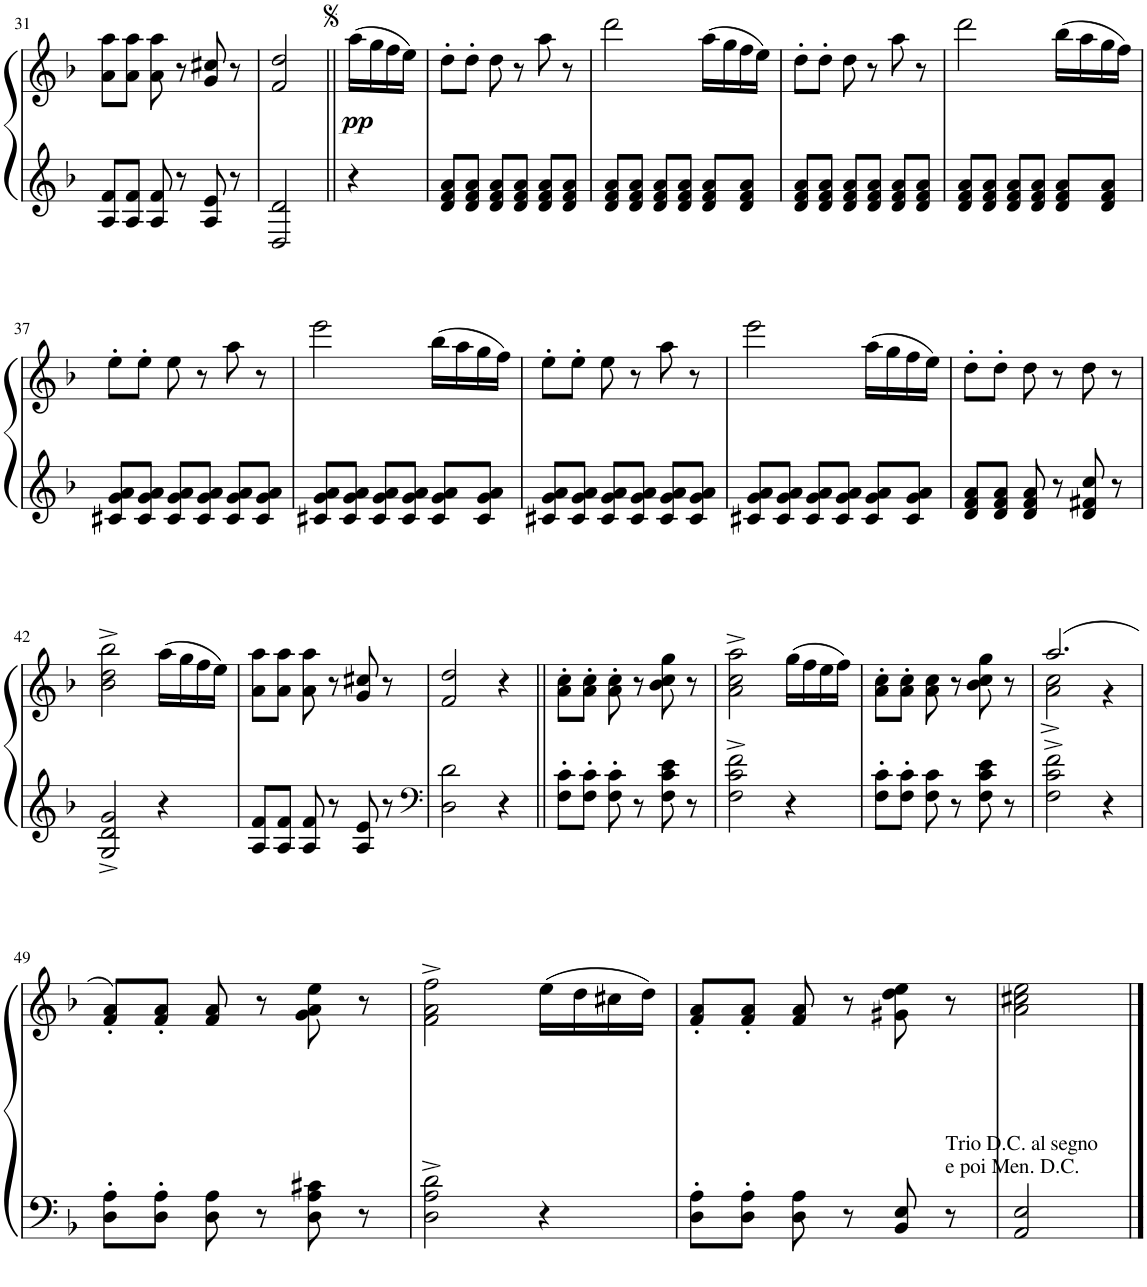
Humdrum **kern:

**kern	**kern	**dynam
*part1	*part1	*part1
*staff2	*staff1	*staff1/2
*I"Piano	*	*
*I'Pno.	*	*
!!LO:PB:g=z
*clefF4	*clefG2	*
*k[b-]	*k[b-]	*
*M3/4	*M3/4	*
=31	=31	=31
8A/ 8f/L	8a\ 8aa\L	.
8A/ 8f/J	8a\ 8aa\J	.
8A/ 8f/	8a\ 8aa\	.
8r	8r	.
8A/ 8e/	8g/ 8cc#X/	.
8r	8r	.
=32	=32	=32
2D/ 2d/	2f/ 2dd/	.
=32X3||	=32X3||	=32X3||
!	!	!LO:DY:b
4r	(16aa\LL	pp
.	16gg\	.
.	16ff\	.
.	16ee\JJ)	.
=33	=33	=33
8d/ 8f/ 8a/L	8dd'\L	.
8d/ 8f/ 8a/J	8dd'\J	.
8d/ 8f/ 8a/L	8dd\	.
8d/ 8f/ 8a/J	8r	.
8d/ 8f/ 8a/L	8aa\	.
8d/ 8f/ 8a/J	8r	.
=34	=34	=34
8d/ 8f/ 8a/L	2ddd\	.
8d/ 8f/ 8a/J	.	.
8d/ 8f/ 8a/L	.	.
8d/ 8f/ 8a/J	.	.
8d/ 8f/ 8a/L	(16aa\LL	.
.	16gg\	.
8d/ 8f/ 8a/J	16ff\	.
.	16ee\JJ)	.
=35	=35	=35
8d/ 8f/ 8a/L	8dd'\L	.
8d/ 8f/ 8a/J	8dd'\J	.
8d/ 8f/ 8a/L	8dd\	.
8d/ 8f/ 8a/J	8r	.
8d/ 8f/ 8a/L	8aa\	.
8d/ 8f/ 8a/J	8r	.
=36	=36	=36
8d/ 8f/ 8a/L	2ddd\	.
8d/ 8f/ 8a/J	.	.
8d/ 8f/ 8a/L	.	.
8d/ 8f/ 8a/J	.	.
8d/ 8f/ 8a/L	(16bb-\LL	.
.	16aa\	.
8d/ 8f/ 8a/J	16gg\	.
.	16ff\JJ)	.
!!LO:LB:g=z
=37	=37	=37
8c#X/ 8g/ 8a/L	8ee'\L	.
8c#/ 8g/ 8a/J	8ee'\J	.
8c#/ 8g/ 8a/L	8ee\	.
8c#/ 8g/ 8a/J	8r	.
8c#/ 8g/ 8a/L	8aa\	.
8c#/ 8g/ 8a/J	8r	.
=38	=38	=38
8c#X/ 8g/ 8a/L	2eee\	.
8c#/ 8g/ 8a/J	.	.
8c#/ 8g/ 8a/L	.	.
8c#/ 8g/ 8a/J	.	.
8c#/ 8g/ 8a/L	(16bb-\LL	.
.	16aa\	.
8c#/ 8g/ 8a/J	16gg\	.
.	16ff\JJ)	.
=39	=39	=39
8c#X/ 8g/ 8a/L	8ee'\L	.
8c#/ 8g/ 8a/J	8ee'\J	.
8c#/ 8g/ 8a/L	8ee\	.
8c#/ 8g/ 8a/J	8r	.
8c#/ 8g/ 8a/L	8aa\	.
8c#/ 8g/ 8a/J	8r	.
=40	=40	=40
8c#X/ 8g/ 8a/L	2eee\	.
8c#/ 8g/ 8a/J	.	.
8c#/ 8g/ 8a/L	.	.
8c#/ 8g/ 8a/J	.	.
8c#/ 8g/ 8a/L	(16aa\LL	.
.	16gg\	.
8c#/ 8g/ 8a/J	16ff\	.
.	16ee\JJ)	.
=41	=41	=41
8d/ 8f/ 8a/L	8dd'\L	.
8d/ 8f/ 8a/J	8dd'\J	.
8d/ 8f/ 8a/	8dd\	.
8r	8r	.
8d/ 8f#X/ 8cc/	8dd\	.
8r	8r	.
!!LO:LB:g=z
=42	=42	=42
2G/^ 2d/^ 2g/^	2b-\^ 2dd\^ 2bb-\^	.
4r	(16aa\LL	.
.	16gg\	.
.	16ff\	.
.	16ee\JJ)	.
=43	=43	=43
8A/ 8f/L	8a\ 8aa\L	.
8A/ 8f/J	8a\ 8aa\J	.
8A/ 8f/	8a\ 8aa\	.
8r	8r	.
8A/ 8e/	8g/ 8cc#X/	.
8r	8r	.
=44	=44	=44
*clefF4	*	*
2D\ 2d\	2f/ 2dd/	.
4r	4r	.
=45||	=45||	=45||
8F\' 8c\'L	8a\' 8cc\'L	.
8F\' 8c\'J	8a\' 8cc\'J	.
8F\' 8c\'	8a\' 8cc\'	.
8r	8r	.
8F\ 8c\ 8e\	8b-\ 8cc\ 8gg\	.
8r	8r	.
=46	=46	=46
2F\^ 2c\^ 2f\^	2a\^ 2cc\^ 2aa\^	.
4r	(16gg\LL	.
.	16ff\	.
.	16ee\	.
.	16ff\JJ)	.
=47	=47	=47
8F\' 8c\'L	8a\' 8cc\'L	.
8F\' 8c\'J	8a\' 8cc\'J	.
8F\ 8c\	8a\ 8cc\	.
8r	8r	.
8F\ 8c\ 8e\	8b-\ 8cc\ 8gg\	.
8r	8r	.
=48	=48	=48
*	*^	*
2F\^ 2c\^ 2f\^	(2.aa/	2a\^ 2cc\^	.
4r	.	4r	.
*	*v	*v	*
!!LO:LB:g=z
=49	=49	=49
8D\' 8A\'L	8f/' 8a/'L)	.
8D\' 8A\'J	8f/' 8a/'J	.
8D\ 8A\	8f/ 8a/	.
8r	8r	.
8D\ 8A\ 8c#X\	8g\ 8a\ 8ee\	.
8r	8r	.
=50	=50	=50
2D\^ 2A\^ 2d\^	2f\^ 2a\^ 2ff\^	.
4r	(16ee\LL	.
.	16dd\	.
.	16cc#X\	.
.	16dd\JJ)	.
=51	=51	=51
8D\' 8A\'L	8f/' 8a/'L	.
8D\' 8A\'J	8f/' 8a/'J	.
8D\ 8A\	8f/ 8a/	.
8r	8r	.
8BB-/ 8E/	8g#X\ 8dd\ 8ee\	.
8r	8r	.
=52	=52	=52
!	!LO:TX:b:t=Trio D.C. al segno	!
!	!LO:TX:b:t=e poi Men. D.C.	!
2AA/ 2E/	2a\ 2cc#X\ 2ee\	.
==	==	==
*-	*-	*-
